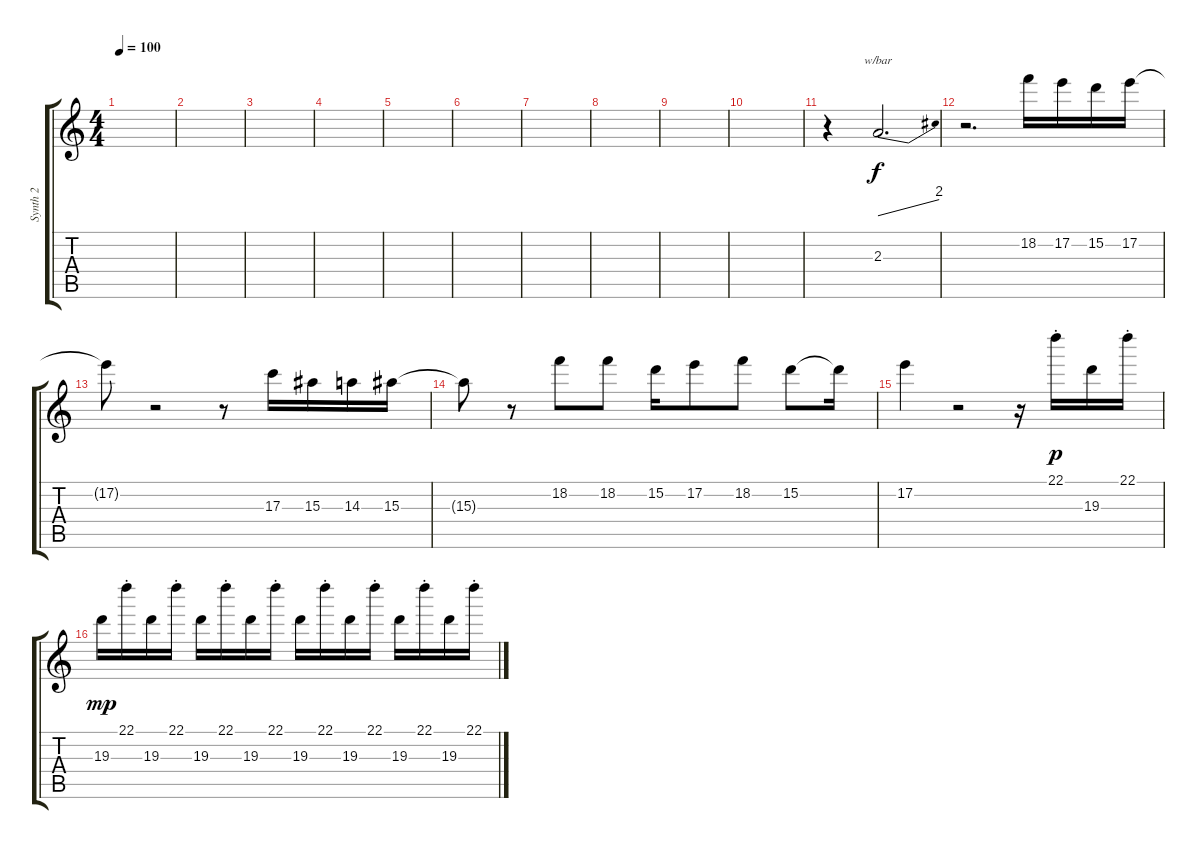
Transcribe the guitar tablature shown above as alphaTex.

\track ("Synth 2" "Synth 2") {instrument synthbass1}
\staff {score tabs}
\tuning (E4 B3 G3 D3 A2 E2) {hide}
\ts (4 4)
\tempo 100
\clef g2
\ks c
|
|
|
|
|
|
|
|
|
|
r.4 2.3.2{d tbe (dive default 0 0 60 8)} |
r.2{d} 18.2.16{instrument electricpiano2} 17.2.16 15.2.16 17.2.16 |
17.2{t}.8 r.2 r.8 17.3.16 15.3.16 14.3.16 15.3.16 |
15.3{t}.8 r.8 18.2.8 18.2.8 15.2.16 17.2.8 18.2.8 15.2.8 15.2{t}.16 |
17.2.4 r.2 r.16{instrument synthbass1} 22.1{st}.16{dy p} 19.3.16 22.1{st}.16 |
19.3.16{dy mp} 22.1{st}.16 19.3.16 22.1{st}.16 19.3.16 22.1{st}.16 19.3.16 22.1{st}.16 19.3.16 22.1{st}.16 19.3.16 22.1{st}.16 19.3.16 22.1{st}.16 19.3.16 22.1{st}.16
